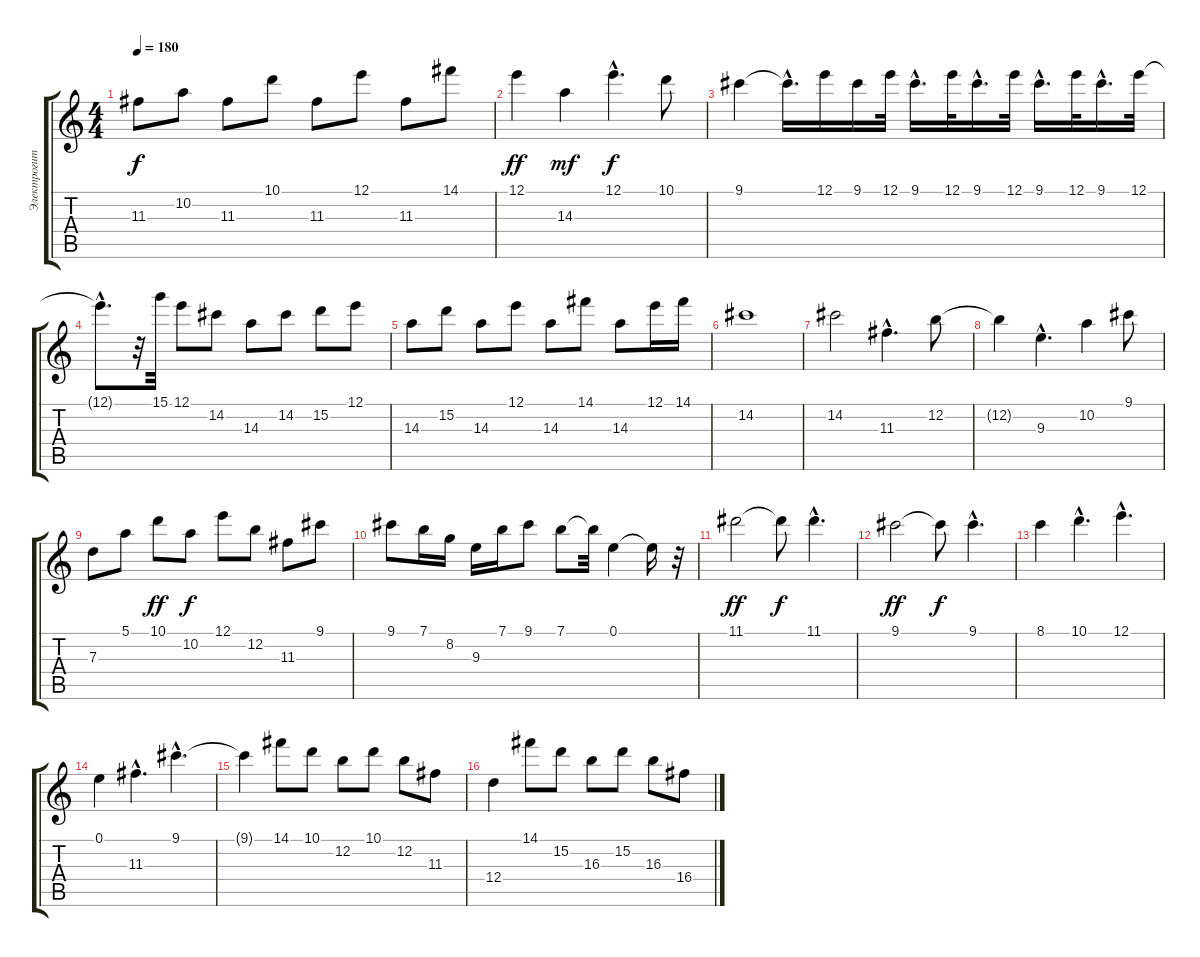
\track ("Электрогитара" "Электрогит") {instrument distortionguitar}
\staff {score tabs}
\tuning (E4 B3 G3 D3 A2 E2) {hide}
\ts (4 4)
\tempo 180
\clef g2
\ks c
11.3.8{dy f} 10.2.8 11.3.8 10.1.8 11.3.8 12.1.8 11.3.8 14.1.8 |
12.1.4{dy ff} 14.3.4{dy mf} 12.1{hac}.4{d dy f} 10.1.8 |
9.1.4 9.1{hac t}.16{d} 12.1.16 9.1.16 12.1.32 9.1{hac}.16{d} 12.1.32 9.1{hac}.16{d} 12.1.32 9.1{hac}.16{d} 12.1.32 9.1{hac}.16{d} 12.1.32 |
12.1{hac t}.8{d} r.32 15.1.32 12.1.8 14.2.8 14.3.8 14.2.8 15.2.8 12.1.8 |
14.3.8 15.2.8 14.3.8 12.1.8 14.3.8 14.1.8 14.3.8 12.1.16 14.1.16 |
14.2.1 |
14.2.2 11.3{hac}.4{d} 12.2.8 |
12.2{t}.4 9.3{hac}.4{d} 10.2.4 9.1.8 |
7.3.8 5.1.8 10.1.8{dy ff} 10.2.8{dy f} 12.1.8 12.2.8 11.3.8 9.1.8 |
9.1.8 7.1.16 8.2.16 9.3.16 7.1.16 9.1.8 7.1.8 7.1{t}.32 0.1.4 0.1{t}.16 r.32 |
11.1.2{dy ff} 11.1{t}.8{dy f} 11.1{hac}.4{d} |
9.1.2{dy ff} 9.1{t}.8{dy f} 9.1{hac}.4{d} |
8.1.4 10.1{hac}.4{d} 12.1{hac}.4{d} |
0.1.4 11.3{hac}.4{d} 9.1{hac}.4{d} |
9.1{t}.4 14.1.8 10.1.8 12.2.8 10.1.8 12.2.8 11.3.8 |
12.4.4 14.1.8 15.2.8 16.3.8 15.2.8 16.3.8 16.4.8
